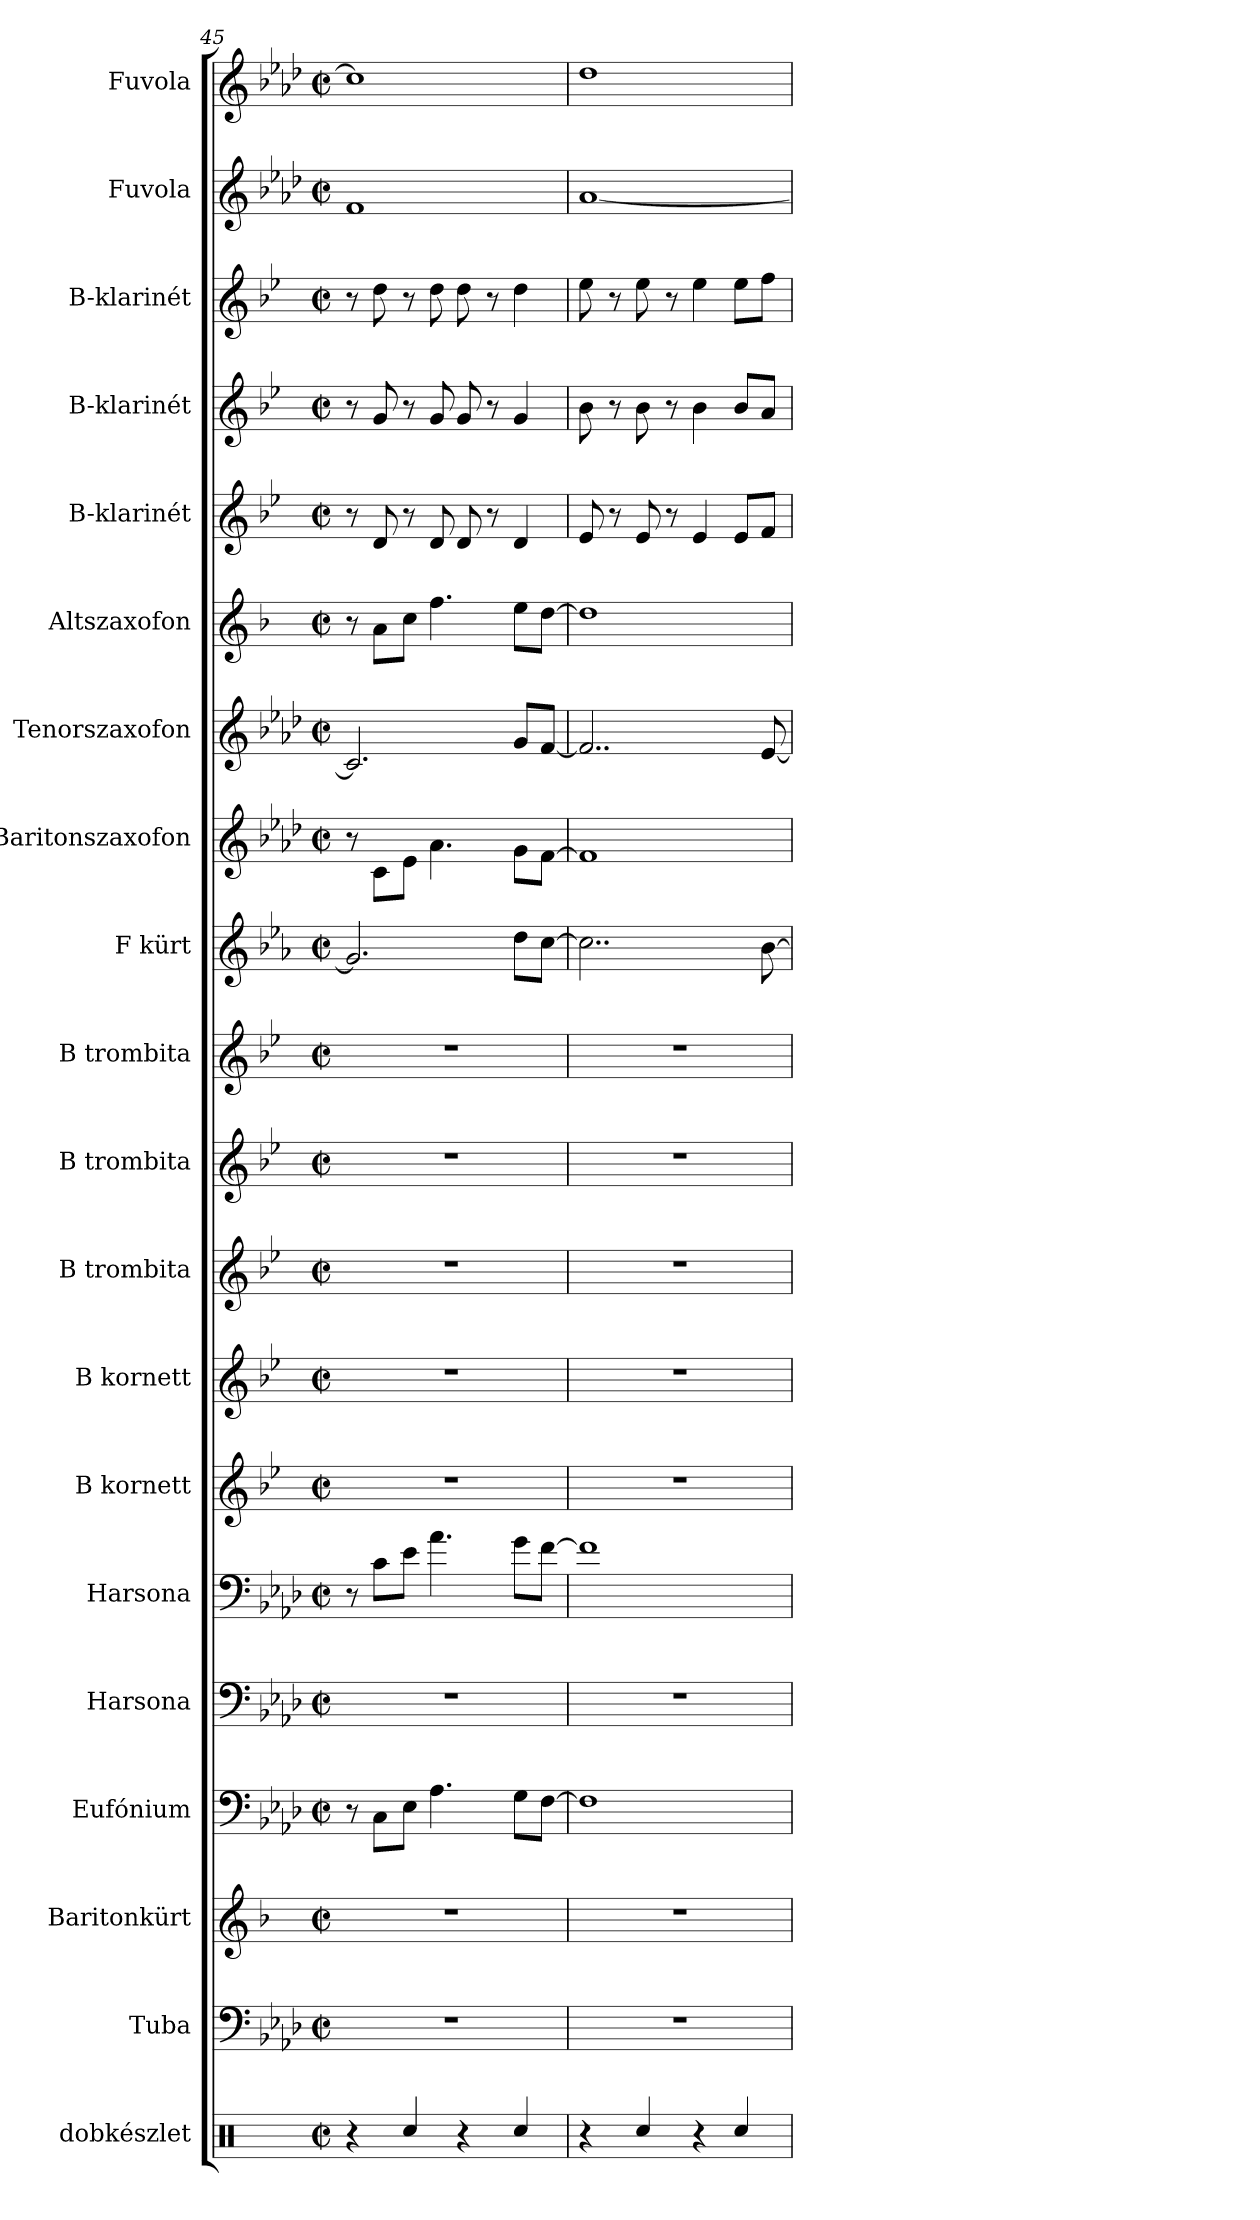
**kern	**kern	**kern	**kern	**kern	**kern	**kern	**kern	**kern	**kern	**kern	**kern	**kern	**kern	**kern	**kern	**kern	**kern	**kern	**kern
*part20	*part19	*part18	*part17	*part16	*part15	*part14	*part13	*part12	*part11	*part10	*part9	*part8	*part7	*part6	*part5	*part4	*part3	*part2	*part1
*staff20	*staff19	*staff18	*staff17	*staff16	*staff15	*staff14	*staff13	*staff12	*staff11	*staff10	*staff9	*staff8	*staff7	*staff6	*staff5	*staff4	*staff3	*staff2	*staff1
*I"dobkészlet	*I"Tuba	*I"Baritonkürt	*I"Eufónium	*I"Harsona	*I"Harsona	*I"B kornett	*I"B kornett	*I"B trombita	*I"B trombita	*I"B trombita	*I"F kürt	*I"Baritonszaxofon	*I"Tenorszaxofon	*I"Altszaxofon	*I"B-klarinét	*I"B-klarinét	*I"B-klarinét	*I"Fuvola	*I"Fuvola
*	*I'Tuba	*I'Baritonkürt	*	*	*	*I'B knt.	*I'B knt.	*I'B tb.	*I'B tb.	*I'B tb.	*I'F kt.	*I'Bar.szax.	*I'T.szax.	*I'A.szax.	*I'B kl.	*I'B kl.	*I'B kl.	*I'Fuv.	*I'Fuv.
!!LO:PB:g=z
*clefX	*clefF4	*clefG2	*clefF4	*clefF4	*clefF4	*clefG2	*clefG2	*clefG2	*clefG2	*clefG2	*clefG2	*clefG2	*clefG2	*clefG2	*clefG2	*clefG2	*clefG2	*clefG2	*clefG2
*	*	*ITrd5c9	*	*	*	*ITrd1c2	*ITrd1c2	*ITrd1c2	*ITrd1c2	*ITrd1c2	*ITrd4c7	*ITrd12c21	*ITrd8c14	*ITrd5c9	*ITrd1c2	*ITrd1c2	*ITrd1c2	*	*
*k[]	*k[b-e-a-d-]	*k[b-e-a-d-]	*k[b-e-a-d-]	*k[b-e-a-d-]	*k[b-e-a-d-]	*k[b-e-a-d-]	*k[b-e-a-d-]	*k[b-e-a-d-]	*k[b-e-a-d-]	*k[b-e-a-d-]	*k[b-e-a-d-]	*k[b-e-a-d-]	*k[b-e-a-d-]	*k[b-e-a-d-]	*k[b-e-a-d-]	*k[b-e-a-d-]	*k[b-e-a-d-]	*k[b-e-a-d-]	*k[b-e-a-d-]
*M2/2	*M2/2	*M2/2	*M2/2	*M2/2	*M2/2	*M2/2	*M2/2	*M2/2	*M2/2	*M2/2	*M2/2	*M2/2	*M2/2	*M2/2	*M2/2	*M2/2	*M2/2	*M2/2	*M2/2
*met(c|)	*met(c|)	*met(c|)	*met(c|)	*met(c|)	*met(c|)	*met(c|)	*met(c|)	*met(c|)	*met(c|)	*met(c|)	*met(c|)	*met(c|)	*met(c|)	*met(c|)	*met(c|)	*met(c|)	*met(c|)	*met(c|)	*met(c|)
=45	=45	=45	=45	=45	=45	=45	=45	=45	=45	=45	=45	=45	=45	=45	=45	=45	=45	=45	=45
4r	1r	1r	8r	1r	8r	1r	1r	1r	1r	1r	2.c/]	8r	2.C/]	8r	8r	8r	8r	1f	1cc]
.	.	.	8C\L	.	8c\L	.	.	.	.	.	.	8C\L	.	8c\L	8c/	8f/	8cc\	.	.
4Rcc/	.	.	8E-\J	.	8e-\J	.	.	.	.	.	.	8E-\J	.	8e-\J	8r	8r	8r	.	.
.	.	.	4.A-\	.	4.a-\	.	.	.	.	.	.	4.A-\	.	4.a-\	8c/	8f/	8cc\	.	.
4r	.	.	.	.	.	.	.	.	.	.	.	.	.	.	8c/	8f/	8cc\	.	.
.	.	.	.	.	.	.	.	.	.	.	.	.	.	.	8r	8r	8r	.	.
4Rcc/	.	.	8G\L	.	8g\L	.	.	.	.	.	8g\L	8G\L	8G/L	8g\L	4c/	4f/	4cc\	.	.
.	.	.	[8F\J	.	[8f\J	.	.	.	.	.	[8f\J	[8F\J	[8F/J	[8f\J	.	.	.	.	.
=46	=46	=46	=46	=46	=46	=46	=46	=46	=46	=46	=46	=46	=46	=46	=46	=46	=46	=46	=46
4r	1r	1r	1F]	1r	1f]	1r	1r	1r	1r	1r	2..f\]	1F]	2..F/]	1f]	8d-/	8a-\	8dd-\	[1a-	1dd-
.	.	.	.	.	.	.	.	.	.	.	.	.	.	.	8r	8r	8r	.	.
4Rcc/	.	.	.	.	.	.	.	.	.	.	.	.	.	.	8d-/	8a-\	8dd-\	.	.
.	.	.	.	.	.	.	.	.	.	.	.	.	.	.	8r	8r	8r	.	.
4r	.	.	.	.	.	.	.	.	.	.	.	.	.	.	4d-/	4a-\	4dd-\	.	.
4Rcc/	.	.	.	.	.	.	.	.	.	.	.	.	.	.	8d-/L	8a-/L	8dd-\L	.	.
.	.	.	.	.	.	.	.	.	.	.	[8e-\	.	[8E-/	.	8e-/J	8g/J	8ee-\J	.	.
=	=	=	=	=	=	=	=	=	=	=	=	=	=	=	=	=	=	=	=
*-	*-	*-	*-	*-	*-	*-	*-	*-	*-	*-	*-	*-	*-	*-	*-	*-	*-	*-	*-
